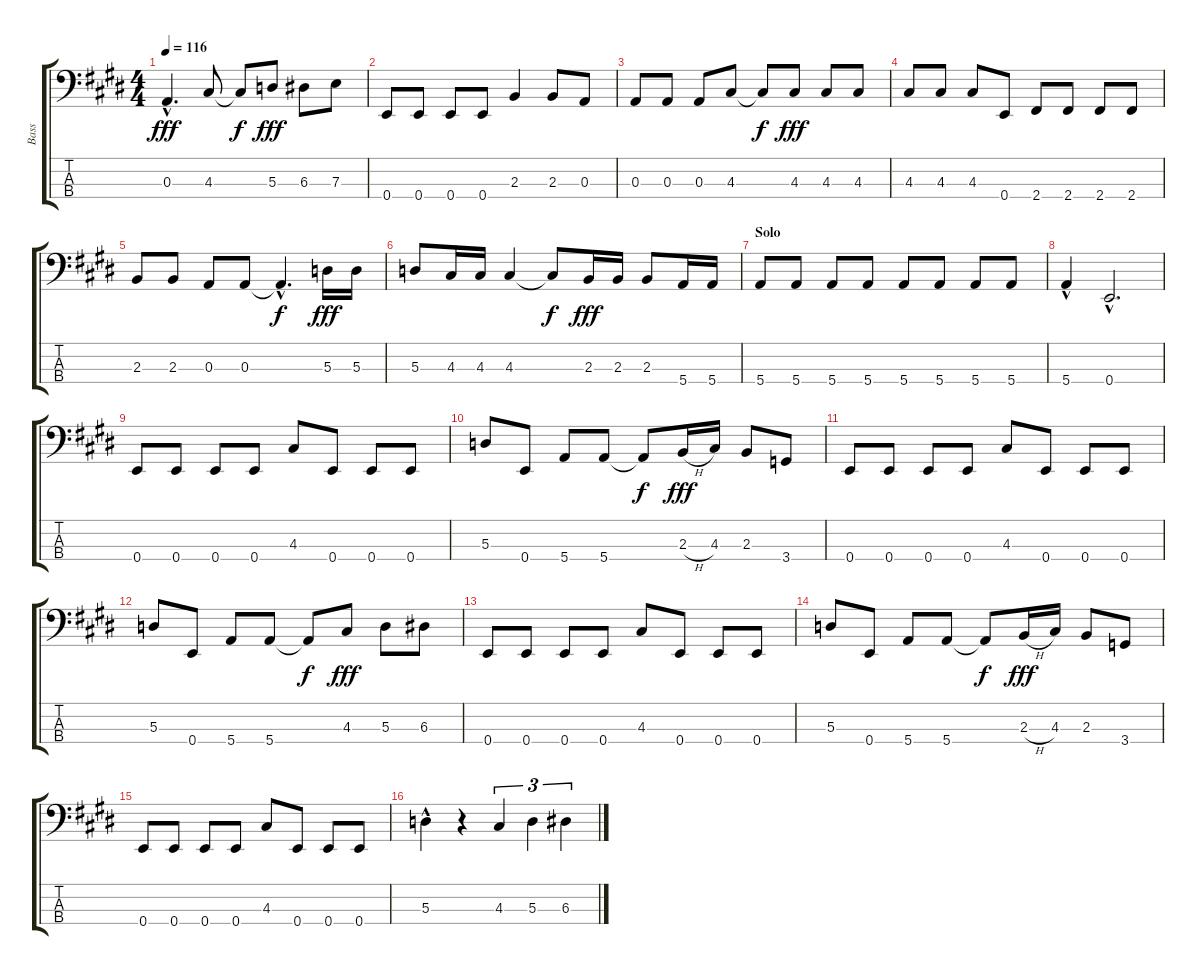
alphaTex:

\track ("Bass" "Bass") {instrument electricbasspick}
\staff {score tabs}
\tuning (G2 D2 A1 E1) {hide}
\ts (4 4)
\tempo 116
\clef f4
\ks e
0.3{hac}.4{d dy fff} 4.3.8 4.3{t}.8{dy f} 5.3.8{dy fff} 6.3.8 7.3.8 |
0.4.8 0.4.8 0.4.8 0.4.8 2.3.4 2.3.8 0.3.8 |
0.3.8 0.3.8 0.3.8 4.3.8 4.3{t}.8{dy f} 4.3.8{dy fff} 4.3.8 4.3.8 |
4.3.8 4.3.8 4.3.8 0.4.8 2.4.8 2.4.8 2.4.8 2.4.8 |
2.3.8 2.3.8 0.3.8 0.3.8 0.3{hac t}.4{d dy f} 5.3.16{dy fff} 5.3.16 |
5.3.8 4.3.16 4.3.16 4.3.4 4.3{t}.8{dy f} 2.3.16{dy fff} 2.3.16 2.3.8 5.4.16 5.4.16 |
\section ("" "Solo")
5.4.8 5.4.8 5.4.8 5.4.8 5.4.8 5.4.8 5.4.8 5.4.8 |
5.4{hac}.4 0.4{hac}.2{d} |
0.4.8 0.4.8 0.4.8 0.4.8 4.3.8 0.4.8 0.4.8 0.4.8 |
5.3.8 0.4.8 5.4.8 5.4.8 5.4{t}.8{dy f} 2.3{h}.16{dy fff} 4.3.16 2.3.8 3.4.8 |
0.4.8 0.4.8 0.4.8 0.4.8 4.3.8 0.4.8 0.4.8 0.4.8 |
5.3.8 0.4.8 5.4.8 5.4.8 5.4{t}.8{dy f} 4.3.8{dy fff} 5.3.8 6.3.8 |
0.4.8 0.4.8 0.4.8 0.4.8 4.3.8 0.4.8 0.4.8 0.4.8 |
5.3.8 0.4.8 5.4.8 5.4.8 5.4{t}.8{dy f} 2.3{h}.16{dy fff} 4.3.16 2.3.8 3.4.8 |
0.4.8 0.4.8 0.4.8 0.4.8 4.3.8 0.4.8 0.4.8 0.4.8 |
5.3{hac}.4 r.4 4.3.4{tu (3 2)} 5.3.4{tu (3 2)} 6.3.4{tu (3 2)}
